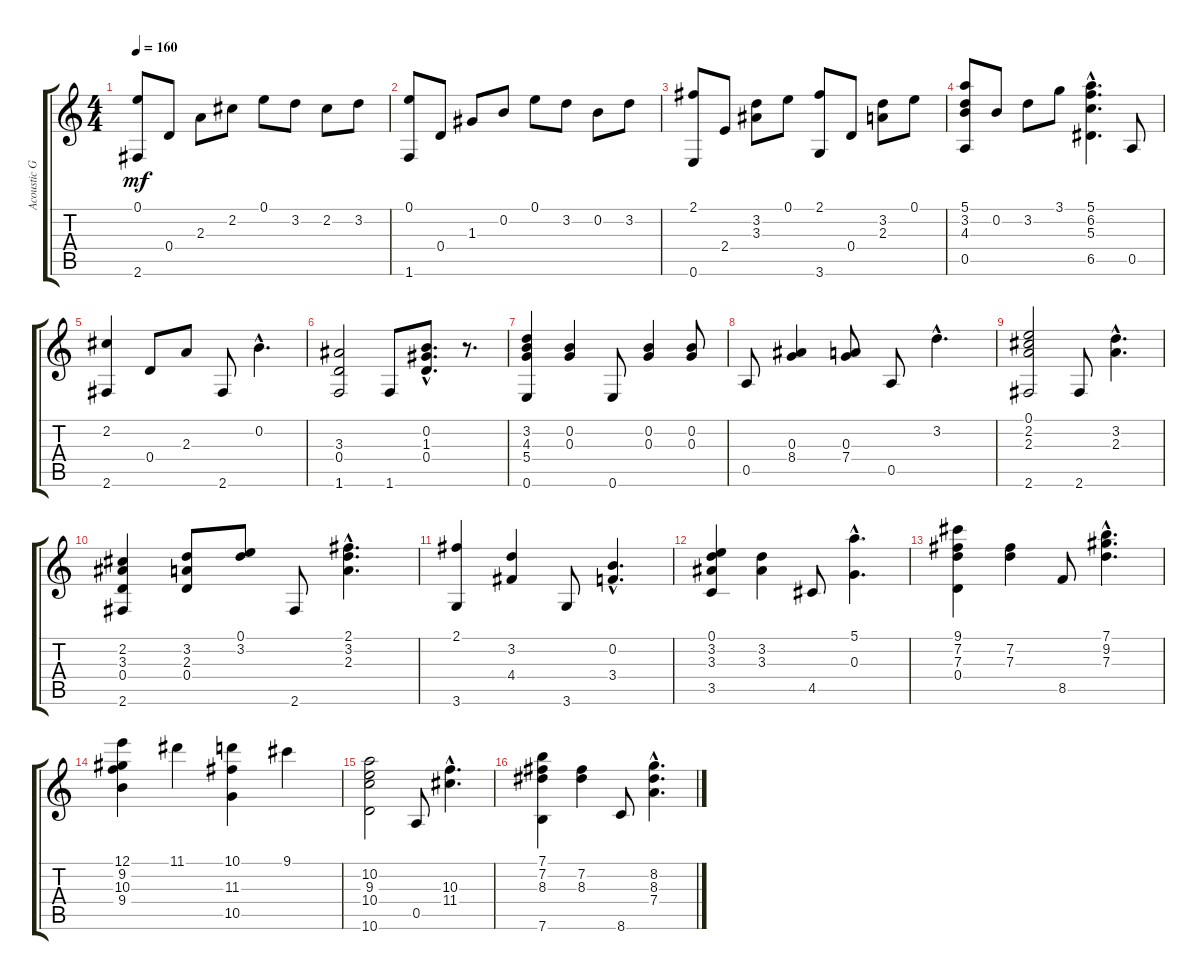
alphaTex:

\track ("Acoustic Guitar" "Acoustic G") {instrument acousticguitarnylon}
\staff {score tabs}
\tuning (E4 B3 G3 D3 A2 E2) {hide}
\ts (4 4)
\tempo 160
\clef g2
\ks c
(0.1 2.6).8{dy mf instrument acousticguitarnylon} 0.4.8 2.3.8 2.2.8 0.1.8 3.2.8 2.2.8 3.2.8 |
(0.1 1.6).8 0.4.8 1.3.8 0.2.8 0.1.8 3.2.8 0.2.8 3.2.8 |
(2.1 0.6).8 2.4.8 (3.2 3.3).8 0.1.8 (2.1 3.6).8 0.4.8 (3.2 2.3).8 0.1.8 |
(5.1 3.2 4.3 0.5).8 0.2.8 3.2.8 3.1.8 (5.1{hac} 6.2{hac} 5.3{hac} 6.5{hac}).4{d} 0.5.8 |
(2.2 2.6).4 0.4.8 2.3.8 2.6.8 0.2{hac}.4{d} |
(3.3 0.4 1.6).2 1.6.8 (0.2{hac} 1.3{hac} 0.4{hac}).8{d} r.8{d} |
(3.2 4.3 5.4 0.6).4 (0.2 0.3).4 0.6.8 (0.2 0.3).4 (0.2 0.3).8 |
0.5.8 (0.3 8.4).4 (0.3 7.4).8 0.5.8 3.2{hac}.4{d} |
(0.1 2.2 2.3 2.6).2 2.6.8 (3.2{hac} 2.3{hac}).4{d} |
(2.2 3.3 0.4 2.6).4 (3.2 2.3 0.4).8 (0.1 3.2).8 2.6.8 (2.1{hac} 3.2{hac} 2.3{hac}).4{d} |
(2.1 3.6).4 (3.2 4.4).4 3.6.8 (0.2{hac} 3.4{hac}).4{d} |
(0.1 3.2 3.3 3.5).4 (3.2 3.3).4 4.5.8 (5.1{hac} 0.3{hac}).4{d} |
(9.1 7.2 7.3 0.4).4 (7.2 7.3).4 8.5.8 (7.1{hac} 9.2{hac} 7.3{hac}).4{d} |
(12.1 9.2 10.3 9.4).4 11.1.4 (10.1 11.3 10.5).4 9.1.4 |
(10.2 9.3 10.4 10.6).2 0.5.8 (10.3{hac} 11.4{hac}).4{d} |
(7.1 7.2 8.3 7.6).4 (7.2 8.3).4 8.6.8 (8.2{hac} 8.3{hac} 7.4{hac}).4{d}
